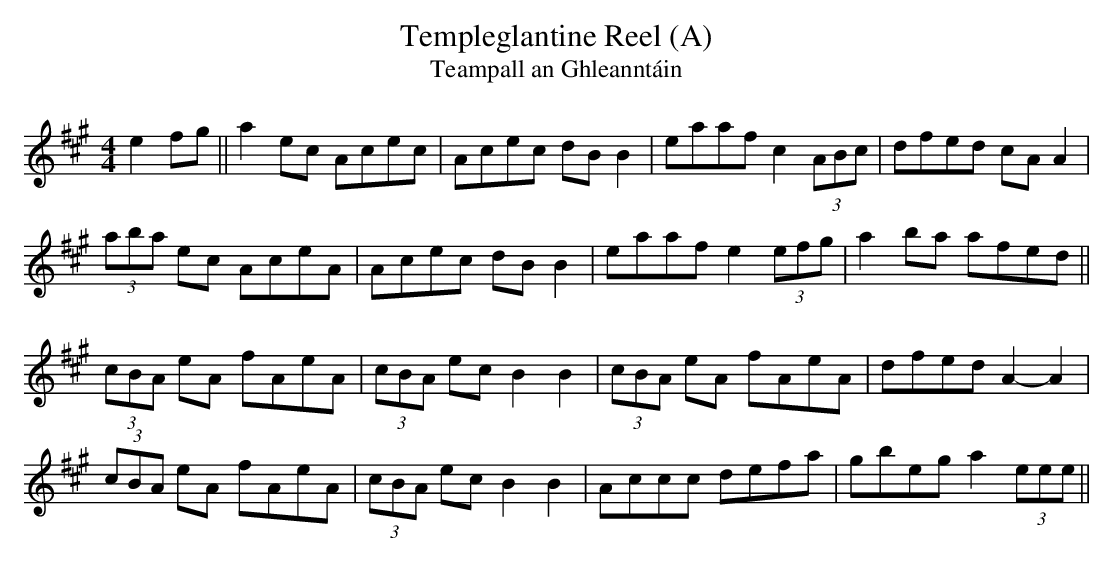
X:1
T: Templeglantine Reel (A)
T: Teampall an Ghleannt\'ain
L: 1/8
M: 4/4
K: A
e2 fg||a2 ec Acec|Acec dB B2|eaaf c2 (3ABc|dfed cA A2|
(3aba ec AceA|Acec dB B2|eaaf e2 (3efg|a2 ba afed||
(3cBA eA fAeA|(3cBA ec B2 B2|(3cBA eA fAeA|dfed A2-A2|
(3cBA eA fAeA|(3cBA ec B2 B2|Accc defa|gbeg a2 (3eee||
